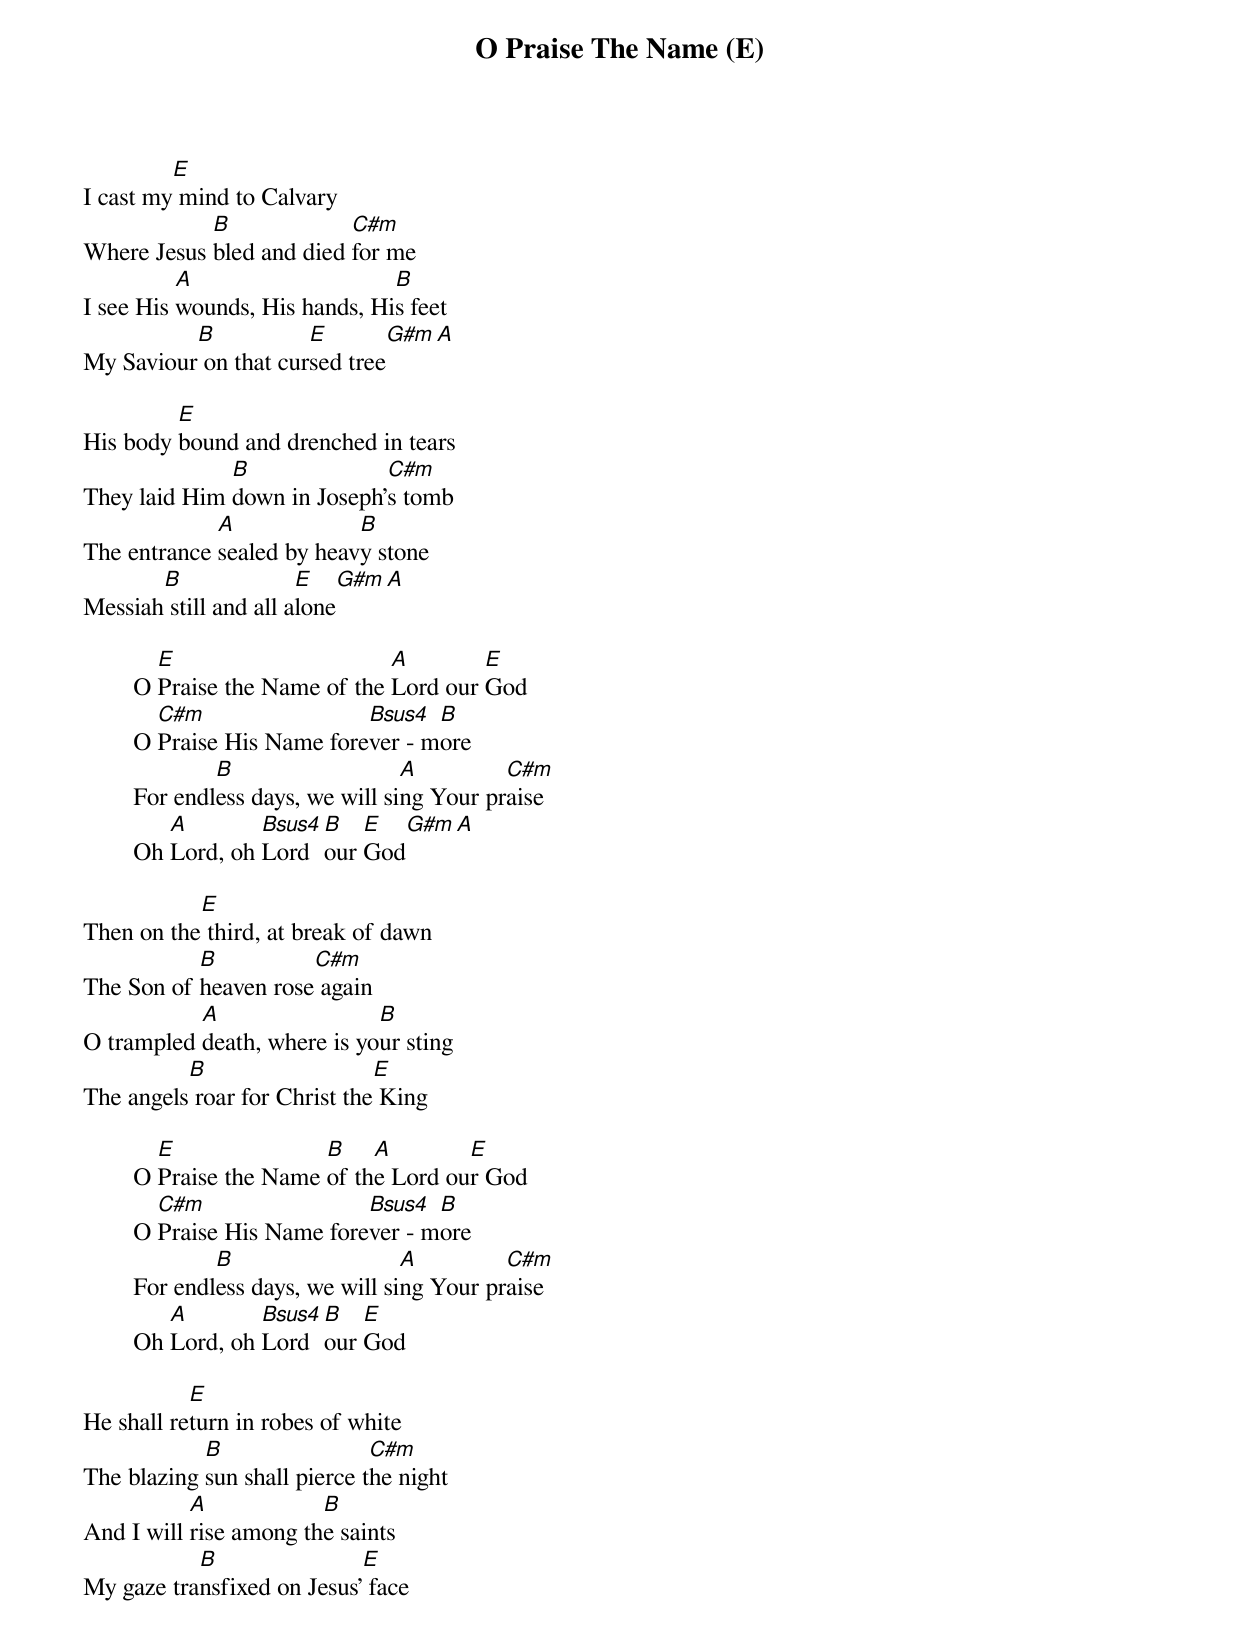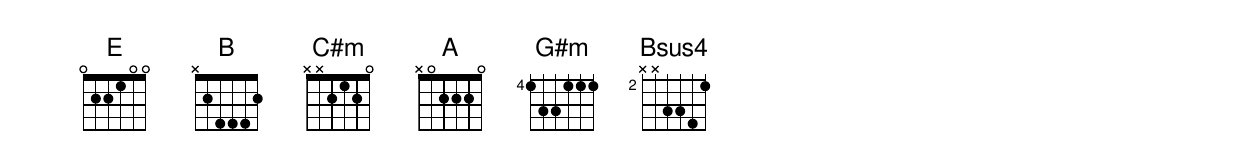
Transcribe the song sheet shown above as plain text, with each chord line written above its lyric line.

O Praise The Name (E)

         E
I cast my mind to Calvary
            B             C#m
Where Jesus bled and died for me
          A                    B
I see His wounds, His hands, His feet
          B           E        G#m  A
My Saviour on that cursed tree

         E
His body bound and drenched in tears
              B              C#m
They laid Him down in Joseph's tomb
             A             B
The entrance sealed by heavy stone
       B               E     G#m  A
Messiah still and all alone

	  E                      A        E
	O Praise the Name of the Lord our God
	  C#m                 Bsus4  B
	O Praise His Name forever - more
		B                   A         C#m
	For endless days, we will sing Your praise
	   A        Bsus4 B   E      G#m   A
	Oh Lord, oh Lord  our God

           E
Then on the third, at break of dawn
           B          C#m
The Son of heaven rose again
           A                 B
O trampled death, where is your sting
          B                   E
The angels roar for Christ the King

	  E               B    A        E
	O Praise the Name of the Lord our God
	  C#m                 Bsus4  B
	O Praise His Name forever - more
		B                   A         C#m
	For endless days, we will sing Your praise
	   A        Bsus4 B   E
	Oh Lord, oh Lord  our God

           E
He shall return in robes of white
            B                 C#m
The blazing sun shall pierce the night
           A            B
And I will rise among the saints
           B                E
My gaze transfixed on Jesus' face
